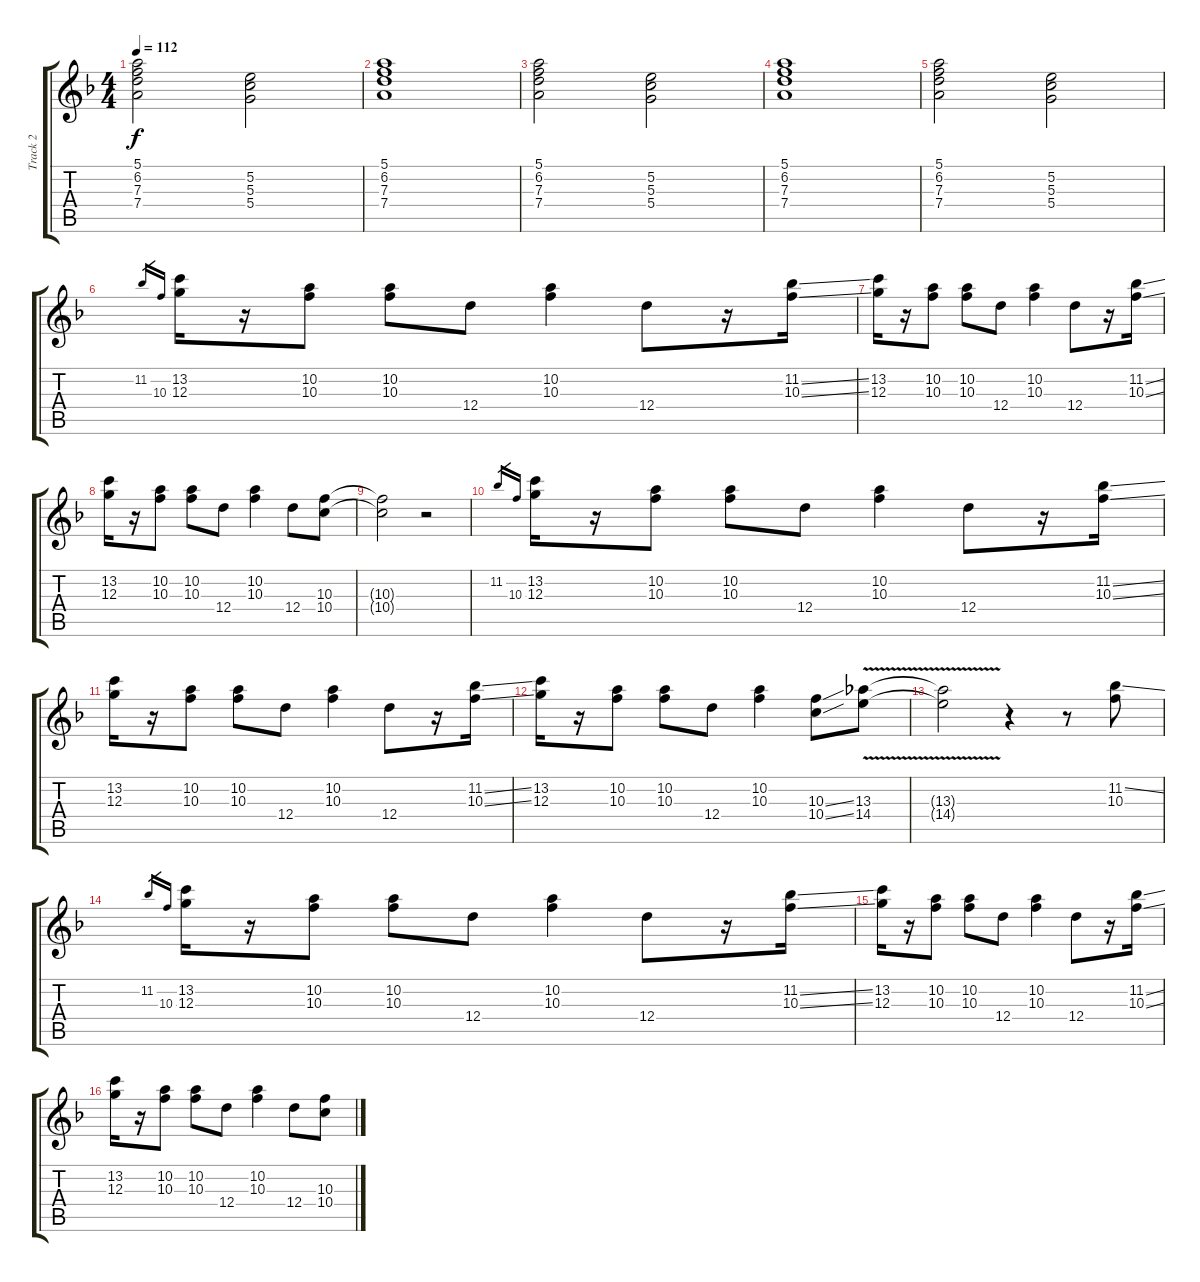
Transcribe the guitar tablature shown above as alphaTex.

\track ("Track 2" "Track 2") {instrument electricguitarjazz}
\staff {score tabs}
\tuning (E4 B3 G3 D3 A2 E2) {hide}
\ts (4 4)
\tempo 112
\clef g2
\ks f
(5.1 6.2 7.3 7.4).2{dy f} (5.2 5.3 5.4).2 |
(5.1 6.2 7.3 7.4).1 |
(5.1 6.2 7.3 7.4).2 (5.2 5.3 5.4).2 |
(5.1 6.2 7.3 7.4).1 |
(5.1 6.2 7.3 7.4).2 (5.2 5.3 5.4).2 |
11.2.16{gr} 10.3.16{gr} (13.2 12.3).16 r.16 (10.2 10.3).8 (10.2 10.3).8 12.4.8 (10.2 10.3).4 12.4.8 r.16 (11.2{ss} 10.3{ss}).16 |
(13.2 12.3).16 r.16 (10.2 10.3).8 (10.2 10.3).8 12.4.8 (10.2 10.3).4 12.4.8 r.16 (11.2{ss} 10.3{ss}).16 |
(13.2 12.3).16 r.16 (10.2 10.3).8 (10.2 10.3).8 12.4.8 (10.2 10.3).4 12.4.8 (10.3 10.4).8 |
(10.3{t} 10.4{t}).2 r.2 |
11.2.16{gr} 10.3.16{gr} (13.2 12.3).16 r.16 (10.2 10.3).8 (10.2 10.3).8 12.4.8 (10.2 10.3).4 12.4.8 r.16 (11.2{ss} 10.3{ss}).16 |
(13.2 12.3).16 r.16 (10.2 10.3).8 (10.2 10.3).8 12.4.8 (10.2 10.3).4 12.4.8 r.16 (11.2{ss} 10.3{ss}).16 |
(13.2 12.3).16 r.16 (10.2 10.3).8 (10.2 10.3).8 12.4.8 (10.2 10.3).4 (10.3{ss} 10.4{ss}).8 (13.3{v} 14.4{v}).8 |
(13.3{t} 14.4{t}).2 r.4 r.8 (11.2{ss} 10.3).8 |
11.2.16{gr} 10.3.16{gr} (13.2 12.3).16 r.16 (10.2 10.3).8 (10.2 10.3).8 12.4.8 (10.2 10.3).4 12.4.8 r.16 (11.2{ss} 10.3{ss}).16 |
(13.2 12.3).16 r.16 (10.2 10.3).8 (10.2 10.3).8 12.4.8 (10.2 10.3).4 12.4.8 r.16 (11.2{ss} 10.3{ss}).16 |
(13.2 12.3).16 r.16 (10.2 10.3).8 (10.2 10.3).8 12.4.8 (10.2 10.3).4 12.4.8 (10.3 10.4).8
